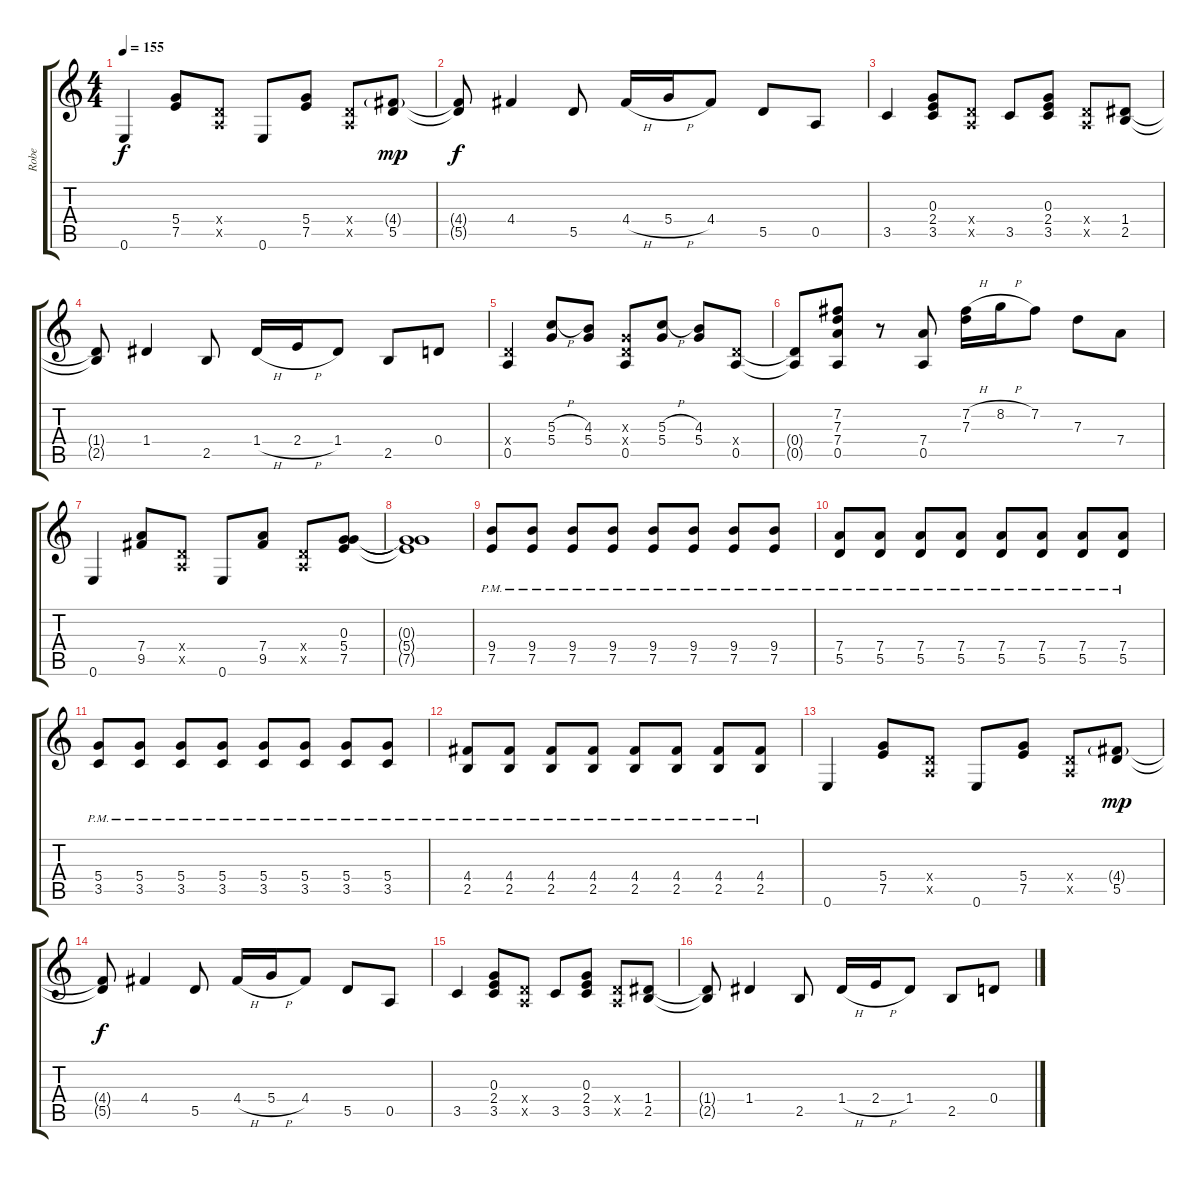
\track ("Robe" "Robe") {instrument acousticguitarsteel}
\staff {score tabs}
\tuning (E4 B3 G3 D3 A2 E2) {hide}
\ts (4 4)
\tempo 155
\clef g2
\ks c
0.6.4{dy f} (5.4 7.5).8 (0.4{x} 0.5{x}).8 0.6.8 (5.4 7.5).8 (0.4{x} 0.5{x}).8 (4.4{g} 5.5).8{dy mp} |
(4.4{t} 5.5{t}).8{dy f} 4.4.4 5.5.8 4.4{h}.16 5.4{h}.16 4.4.8 5.5.8 0.5.8 |
3.5.4 (0.3 2.4 3.5).8 (0.4{x} 0.5{x}).8 3.5.8 (0.3 2.4 3.5).8 (0.4{x} 0.5{x}).8 (1.4 2.5).8 |
(1.4{t} 2.5{t}).8 1.4.4 2.5.8 1.4{h}.16 2.4{h}.16 1.4.8 2.5.8 0.4.8 |
(0.4{x} 0.5).4 (5.3{h} 5.4).8 (4.3 5.4).8 (0.3{x} 0.4{x} 0.5).8 (5.3{h} 5.4).8 (4.3 5.4).8 (0.4{x} 0.5).8 |
(0.4{t} 0.5{t}).8 (7.2 7.3 7.4 0.5).8 r.8 (7.4 0.5).8 (7.2{h} 7.3).16 8.2{h}.16 7.2.8 7.3.8 7.4.8 |
0.6.4 (7.4 9.5).8 (0.4{x} 0.5{x}).8 0.6.8 (7.4 9.5).8 (0.4{x} 0.5{x}).8 (0.3 5.4 7.5).8 |
(0.3{t} 5.4{t} 7.5{t}).1 |
(9.4 7.5{pm}).8{volume 8 instrument overdrivenguitar} (9.4 7.5{pm}).8 (9.4 7.5{pm}).8 (9.4 7.5{pm}).8 (9.4 7.5{pm}).8 (9.4 7.5{pm}).8 (9.4 7.5{pm}).8 (9.4 7.5{pm}).8 |
(7.4 5.5{pm}).8{instrument overdrivenguitar} (7.4 5.5{pm}).8 (7.4 5.5{pm}).8 (7.4 5.5{pm}).8 (7.4 5.5{pm}).8 (7.4 5.5{pm}).8 (7.4 5.5{pm}).8 (7.4 5.5{pm}).8 |
(5.4 3.5{pm}).8{instrument overdrivenguitar} (5.4 3.5{pm}).8 (5.4 3.5{pm}).8 (5.4 3.5{pm}).8 (5.4 3.5{pm}).8 (5.4 3.5{pm}).8 (5.4 3.5{pm}).8 (5.4 3.5{pm}).8 |
(4.4 2.5{pm}).8{instrument overdrivenguitar} (4.4 2.5{pm}).8 (4.4 2.5{pm}).8 (4.4 2.5{pm}).8 (4.4 2.5{pm}).8 (4.4 2.5{pm}).8 (4.4 2.5{pm}).8 (4.4 2.5{pm}).8 |
0.6.4{instrument acousticguitarsteel} (5.4 7.5).8 (0.4{x} 0.5{x}).8 0.6.8 (5.4 7.5).8 (0.4{x} 0.5{x}).8 (4.4{g} 5.5).8{dy mp} |
(4.4{t} 5.5{t}).8{dy f} 4.4.4 5.5.8 4.4{h}.16 5.4{h}.16 4.4.8 5.5.8 0.5.8 |
3.5.4 (0.3 2.4 3.5).8 (0.4{x} 0.5{x}).8 3.5.8 (0.3 2.4 3.5).8 (0.4{x} 0.5{x}).8 (1.4 2.5).8 |
(1.4{t} 2.5{t}).8 1.4.4 2.5.8 1.4{h}.16 2.4{h}.16 1.4.8 2.5.8 0.4.8
